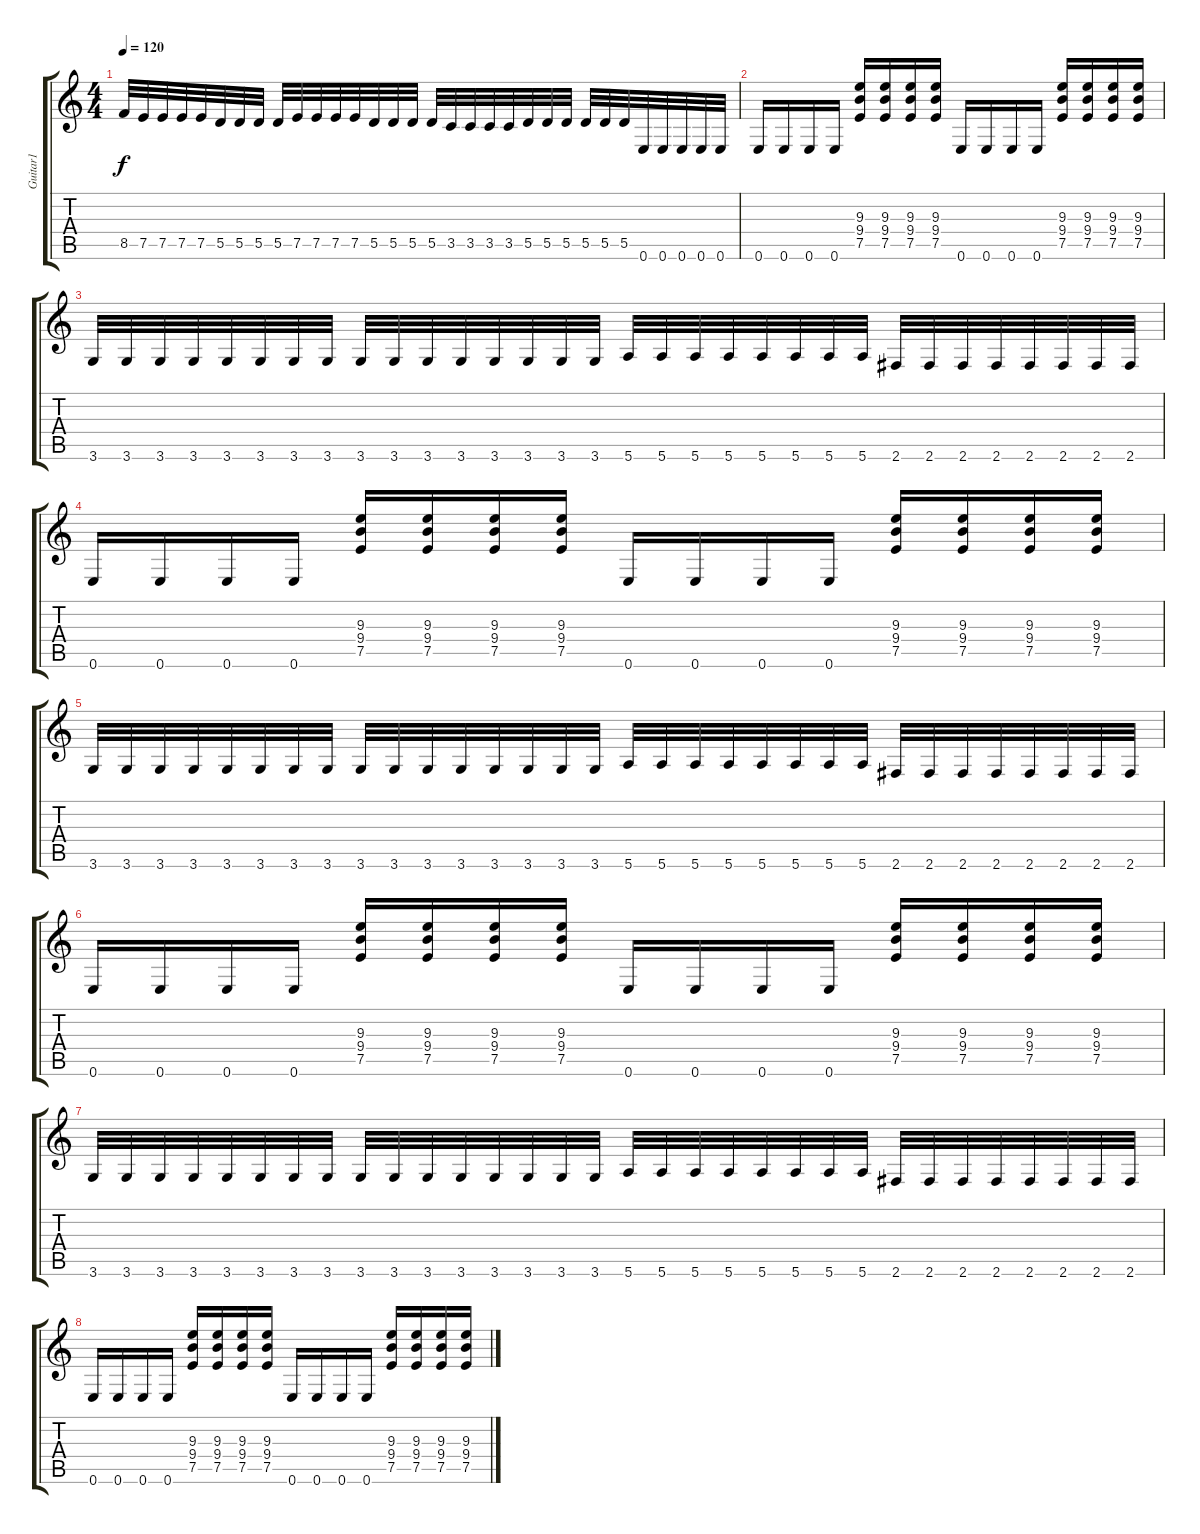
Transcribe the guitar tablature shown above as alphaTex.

\track ("Guitar1" "Guitar1") {instrument distortionguitar}
\staff {score tabs}
\tuning (E4 B3 G3 D3 A2 E2) {hide}
\ts (4 4)
\tempo 120
\clef g2
\ks c
8.5.32{dy f} 7.5.32 7.5.32 7.5.32 7.5.32 5.5.32 5.5.32 5.5.32 5.5.32 7.5.32 7.5.32 7.5.32 7.5.32 5.5.32 5.5.32 5.5.32 5.5.32 3.5.32 3.5.32 3.5.32 3.5.32 5.5.32 5.5.32 5.5.32 5.5.32 5.5.32 5.5.32 0.6.32 0.6.32 0.6.32 0.6.32 0.6.32 |
0.6.16 0.6.16 0.6.16 0.6.16 (9.3 9.4 7.5).16 (9.3 9.4 7.5).16 (9.3 9.4 7.5).16 (9.3 9.4 7.5).16 0.6.16 0.6.16 0.6.16 0.6.16 (9.3 9.4 7.5).16 (9.3 9.4 7.5).16 (9.3 9.4 7.5).16 (9.3 9.4 7.5).16 |
3.6.32 3.6.32 3.6.32 3.6.32 3.6.32 3.6.32 3.6.32 3.6.32 3.6.32 3.6.32 3.6.32 3.6.32 3.6.32 3.6.32 3.6.32 3.6.32 5.6.32 5.6.32 5.6.32 5.6.32 5.6.32 5.6.32 5.6.32 5.6.32 2.6.32 2.6.32 2.6.32 2.6.32 2.6.32 2.6.32 2.6.32 2.6.32 |
0.6.16 0.6.16 0.6.16 0.6.16 (9.3 9.4 7.5).16 (9.3 9.4 7.5).16 (9.3 9.4 7.5).16 (9.3 9.4 7.5).16 0.6.16 0.6.16 0.6.16 0.6.16 (9.3 9.4 7.5).16 (9.3 9.4 7.5).16 (9.3 9.4 7.5).16 (9.3 9.4 7.5).16 |
3.6.32 3.6.32 3.6.32 3.6.32 3.6.32 3.6.32 3.6.32 3.6.32 3.6.32 3.6.32 3.6.32 3.6.32 3.6.32 3.6.32 3.6.32 3.6.32 5.6.32 5.6.32 5.6.32 5.6.32 5.6.32 5.6.32 5.6.32 5.6.32 2.6.32 2.6.32 2.6.32 2.6.32 2.6.32 2.6.32 2.6.32 2.6.32 |
0.6.16 0.6.16 0.6.16 0.6.16 (9.3 9.4 7.5).16 (9.3 9.4 7.5).16 (9.3 9.4 7.5).16 (9.3 9.4 7.5).16 0.6.16 0.6.16 0.6.16 0.6.16 (9.3 9.4 7.5).16 (9.3 9.4 7.5).16 (9.3 9.4 7.5).16 (9.3 9.4 7.5).16 |
3.6.32 3.6.32 3.6.32 3.6.32 3.6.32 3.6.32 3.6.32 3.6.32 3.6.32 3.6.32 3.6.32 3.6.32 3.6.32 3.6.32 3.6.32 3.6.32 5.6.32 5.6.32 5.6.32 5.6.32 5.6.32 5.6.32 5.6.32 5.6.32 2.6.32 2.6.32 2.6.32 2.6.32 2.6.32 2.6.32 2.6.32 2.6.32 |
0.6.16 0.6.16 0.6.16 0.6.16 (9.3 9.4 7.5).16 (9.3 9.4 7.5).16 (9.3 9.4 7.5).16 (9.3 9.4 7.5).16 0.6.16 0.6.16 0.6.16 0.6.16 (9.3 9.4 7.5).16 (9.3 9.4 7.5).16 (9.3 9.4 7.5).16 (9.3 9.4 7.5).16
